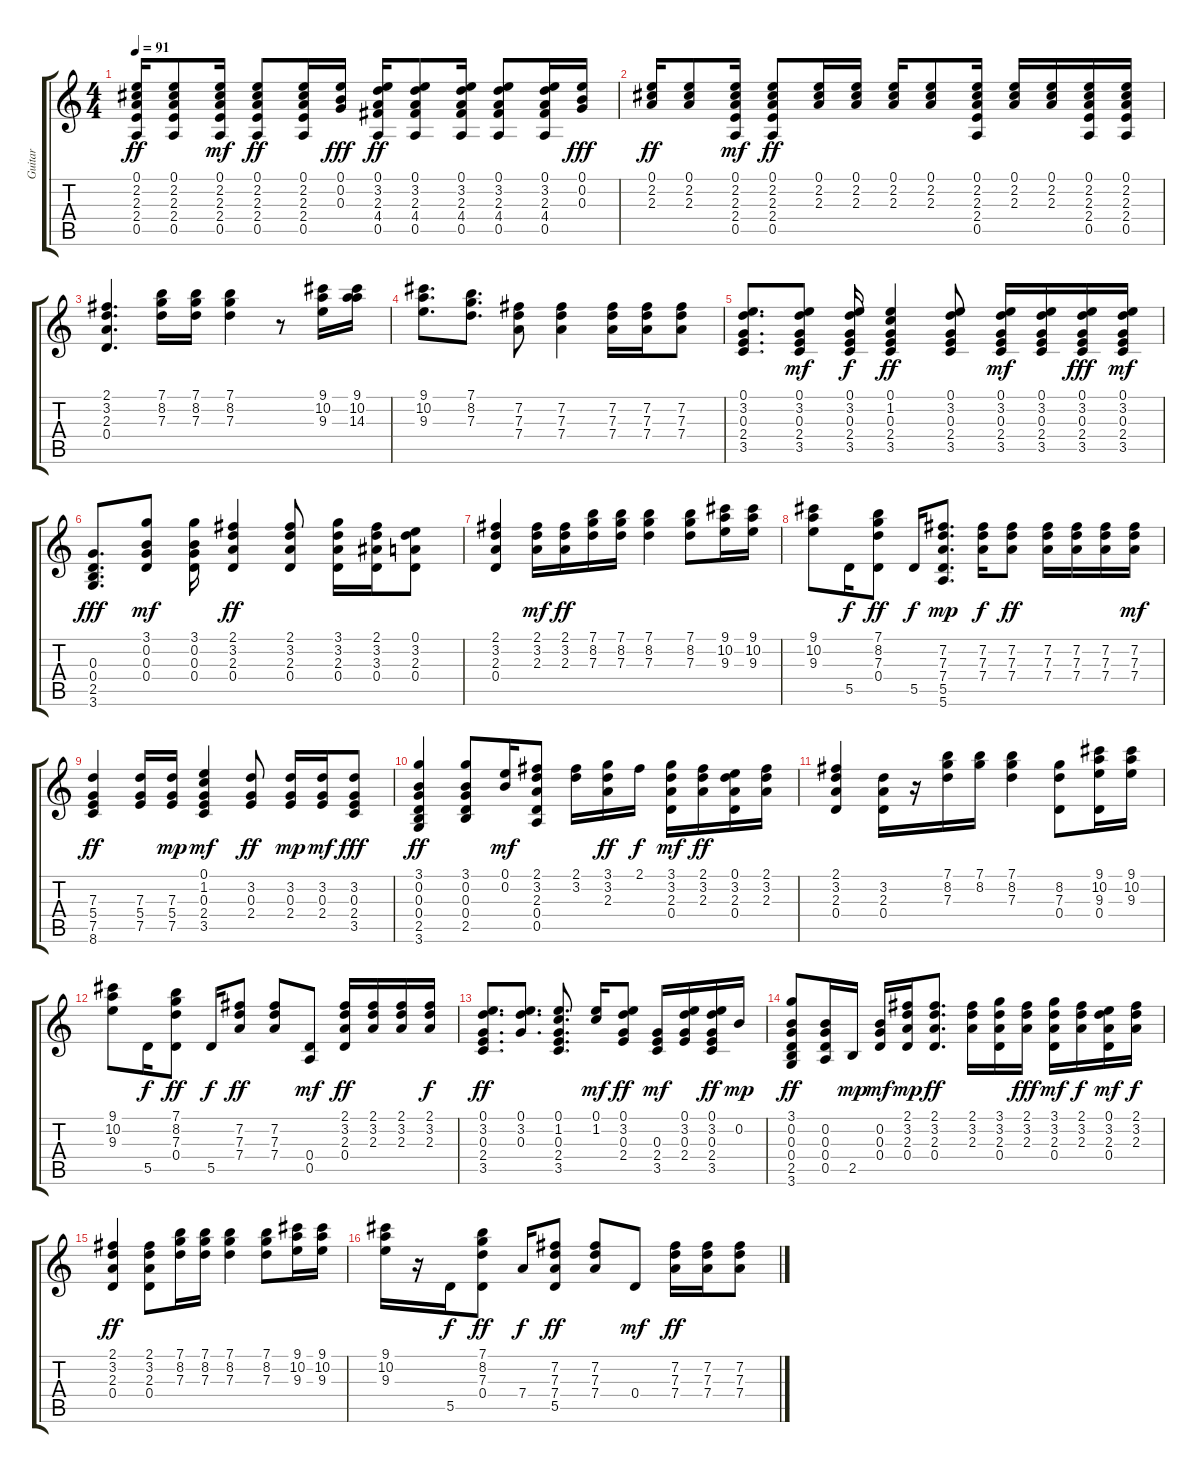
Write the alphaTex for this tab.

\track ("Guitar" "Guitar") {instrument acousticguitarsteel}
\staff {score tabs}
\tuning (E4 B3 G3 D3 A2 E2) {hide}
\ts (4 4)
\tempo 91
\clef g2
\ks c
(0.1 2.2 2.3 2.4 0.5).16{dy ff} (0.1 2.2 2.3 2.4 0.5).8 (0.1 2.2 2.3 2.4 0.5).16{dy mf} (0.1 2.2 2.3 2.4 0.5).8{dy ff} (0.1 2.2 2.3 2.4 0.5).16 (0.1 0.2 0.3).16{dy fff} (0.1 3.2 2.3 4.4 0.5).16{dy ff} (0.1 3.2 2.3 4.4 0.5).8 (0.1 3.2 2.3 4.4 0.5).16 (0.1 3.2 2.3 4.4 0.5).8 (0.1 3.2 2.3 4.4 0.5).16 (0.1 0.2 0.3).16{dy fff} |
(0.1 2.2 2.3).16{dy ff} (0.1 2.2 2.3).8 (0.1 2.2 2.3 2.4 0.5).16{dy mf} (0.1 2.2 2.3 2.4 0.5).8{dy ff} (0.1 2.2 2.3).16 (0.1 2.2 2.3).16 (0.1 2.2 2.3).16 (0.1 2.2 2.3).8 (0.1 2.2 2.3 2.4 0.5).16 (0.1 2.2 2.3).16 (0.1 2.2 2.3).16 (0.1 2.2 2.3 2.4 0.5).16 (0.1 2.2 2.3 2.4 0.5).16 |
(2.1 3.2 2.3 0.4).4{d} (7.1 8.2 7.3).16 (7.1 8.2 7.3).16 (7.1 8.2 7.3).4 r.8 (9.1 10.2 9.3).16 (9.1 10.2 14.3).16 |
(9.1 10.2 9.3).8{d} (7.1 8.2 7.3).8{d} (7.2 7.3 7.4).8 (7.2 7.3 7.4).4 (7.2 7.3 7.4).16 (7.2 7.3 7.4).16 (7.2 7.3 7.4).8 |
(0.1 3.2 0.3 2.4 3.5).8{d} (0.1 3.2 0.3 2.4 3.5).8{dy mf} (0.1 3.2 0.3 2.4 3.5).16{dy f} (0.1 1.2 0.3 2.4 3.5).4{dy ff} (0.1 3.2 0.3 2.4 3.5).8 (0.1 3.2 0.3 2.4 3.5).16{dy mf} (0.1 3.2 0.3 2.4 3.5).16 (0.1 3.2 0.3 2.4 3.5).16{dy fff} (0.1 3.2 0.3 2.4 3.5).16{dy mf} |
(0.3 0.4 2.5 3.6).8{d dy fff} (3.1 0.2 0.3 0.4).8{dy mf} (3.1 0.2 0.3 0.4).16 (2.1 3.2 2.3 0.4).4{dy ff} (2.1 3.2 2.3 0.4).8 (3.1 3.2 2.3 0.4).16 (2.1 3.2 3.3 0.4).16 (0.1 3.2 2.3 0.4).8 |
(2.1 3.2 2.3 0.4).4 (2.1 3.2 2.3).16{dy mf} (2.1 3.2 2.3).16{dy ff} (7.1 8.2 7.3).16 (7.1 8.2 7.3).16 (7.1 8.2 7.3).4 (7.1 8.2 7.3).8 (9.1 10.2 9.3).16 (9.1 10.2 9.3).16 |
(9.1 10.2 9.3).8 5.5.16{dy f} (7.1 8.2 7.3 0.4).8{dy ff} 5.5.16{dy f} (7.2 7.3 7.4 5.5 5.6).8{d dy mp} (7.2 7.3 7.4).16{dy f} (7.2 7.3 7.4).8{dy ff} (7.2 7.3 7.4).16 (7.2 7.3 7.4).16 (7.2 7.3 7.4).16 (7.2 7.3 7.4).16{dy mf} |
(7.3 5.4 7.5 8.6).4{dy ff} (7.3 5.4 7.5).16 (7.3 5.4 7.5).16{dy mp} (0.1 1.2 0.3 2.4 3.5).4{dy mf} (3.2 0.3 2.4).8{dy ff} (3.2 0.3 2.4).16{dy mp} (3.2 0.3 2.4).16{dy mf} (3.2 0.3 2.4 3.5).8{dy fff} |
(3.1 0.2 0.3 0.4 2.5 3.6).4{dy ff} (3.1 0.2 0.3 0.4 2.5).8 (0.1 0.2).16{dy mf} (2.1 3.2 2.3 0.4 0.5).8 (2.1 3.2).16 (3.1 3.2 2.3).16{dy ff} 2.1.16{dy f} (3.1 3.2 2.3 0.4).16{dy mf} (2.1 3.2 2.3).16{dy ff} (0.1 3.2 2.3 0.4).16 (2.1 3.2 2.3).16 |
(2.1 3.2 2.3 0.4).4 (3.2 2.3 0.4).16 r.16 (7.1 8.2 7.3).16 (7.1 8.2).16 (7.1 8.2 7.3).4 (8.2 7.3 0.4).8 (9.1 10.2 9.3 0.4).16 (9.1 10.2 9.3).16 |
(9.1 10.2 9.3).8 5.5.16{dy f} (7.1 8.2 7.3 0.4).8{dy ff} 5.5.16{dy f} (7.2 7.3 7.4).8{dy ff} (7.2 7.3 7.4).8 (0.4 0.5).8{dy mf} (2.1 3.2 2.3 0.4).16{dy ff} (2.1 3.2 2.3).16 (2.1 3.2 2.3).16 (2.1 3.2 2.3).16{dy f} |
(0.1 3.2 0.3 2.4 3.5).8{d dy ff} (0.1 3.2 0.3).8{d} (0.1 1.2 0.3 2.4 3.5).8{d} (0.1 1.2).16{dy mf} (0.1 3.2 0.3 2.4).8{dy ff} (0.3 2.4 3.5).16{dy mf} (0.1 3.2 0.3 2.4).16 (0.1 3.2 0.3 2.4 3.5).16{dy ff} 0.2.16{dy mp} |
(3.1 0.2 0.3 0.4 2.5 3.6).8{dy ff} (0.2 0.3 0.4 0.5).16 2.5.16{dy mp} (0.2 0.3 0.4).16{dy mf} (2.1 3.2 2.3 0.4).16{dy mp} (2.1 3.2 2.3 0.4).8{d dy ff} (2.1 3.2 2.3).16 (3.1 3.2 2.3 0.4).16 (2.1 3.2 2.3).16{dy fff} (3.1 3.2 2.3 0.4).16{dy mf} (2.1 3.2 2.3).16{dy f} (0.1 3.2 2.3 0.4).16{dy mf} (2.1 3.2 2.3).16{dy f} |
(2.1 3.2 2.3 0.4).4{dy ff} (2.1 3.2 2.3 0.4).8 (7.1 8.2 7.3).16 (7.1 8.2 7.3).16 (7.1 8.2 7.3).4 (7.1 8.2 7.3).8 (9.1 10.2 9.3).16 (9.1 10.2 9.3).16 |
(9.1 10.2 9.3).16 r.16 5.5.16{dy f} (7.1 8.2 7.3 0.4).8{dy ff} 7.4.16{dy f} (7.2 7.3 7.4 5.5).8{dy ff} (7.2 7.3 7.4).8 0.4.8{dy mf} (7.2 7.3 7.4).16{dy ff} (7.2 7.3 7.4).16 (7.2 7.3 7.4).8
